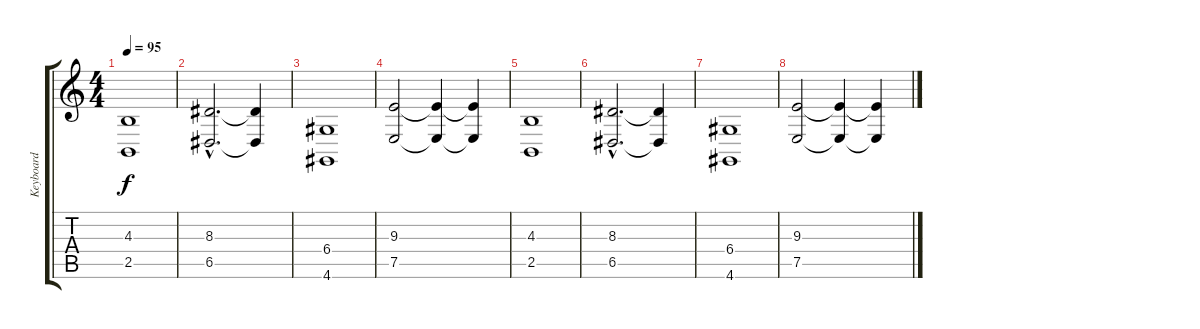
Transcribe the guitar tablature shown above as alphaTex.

\track ("Keyboard" "Keyboard") {instrument percussiveorgan}
\staff {score tabs}
\tuning (E4 B3 G3 D3 A2 E2) {hide}
\ts (4 4)
\tempo 95
\clef g2
\ks c
(4.3 2.5).1{dy f} |
(8.3{hac} 6.5{hac}).2{d} (8.3{t} 6.5{t}).4 |
(6.4 4.6).1 |
(9.3 7.5).2 (9.3{t} 7.5{t}).4 (9.3{t} 7.5{t}).4 |
(4.3 2.5).1 |
(8.3{hac} 6.5{hac}).2{d} (8.3{t} 6.5{t}).4 |
(6.4 4.6).1 |
(9.3 7.5).2 (9.3{t} 7.5{t}).4 (9.3{t} 7.5{t}).4
